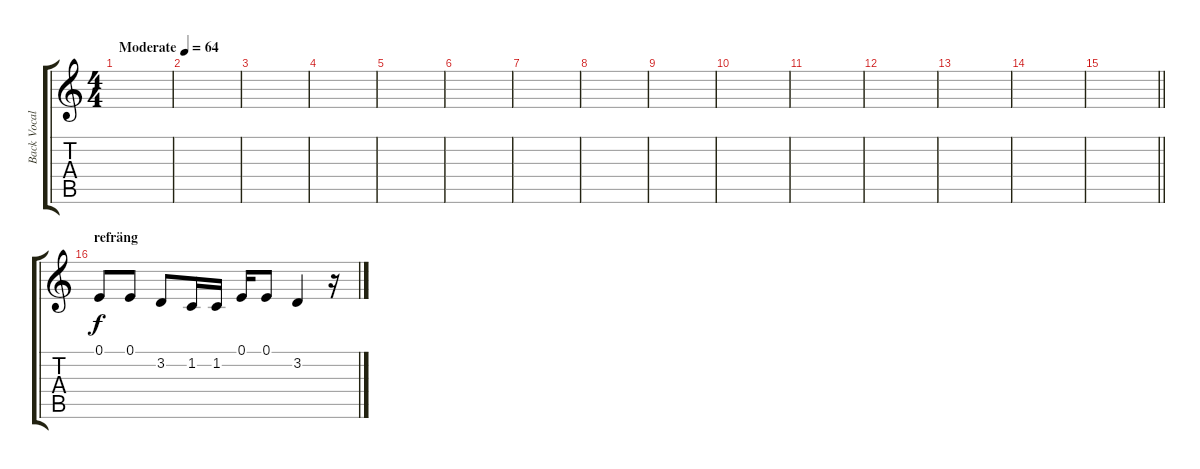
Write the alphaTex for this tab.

\track ("Back Vocals" "Back Vocal") {instrument oboe}
\staff {score tabs}
\tuning (E4 B3 G3 D3 A2 E2) {hide}
\ts (4 4)
\tempo (64 "Moderate")
\clef g2
\ks c
|
|
|
|
|
|
|
|
|
|
|
|
|
|
\barLineRight lightlight
|
\section ("" "refräng")
0.1.8 0.1.8 3.2.8 1.2.16 1.2.16 0.1.16 0.1.8 3.2.4 r.16
